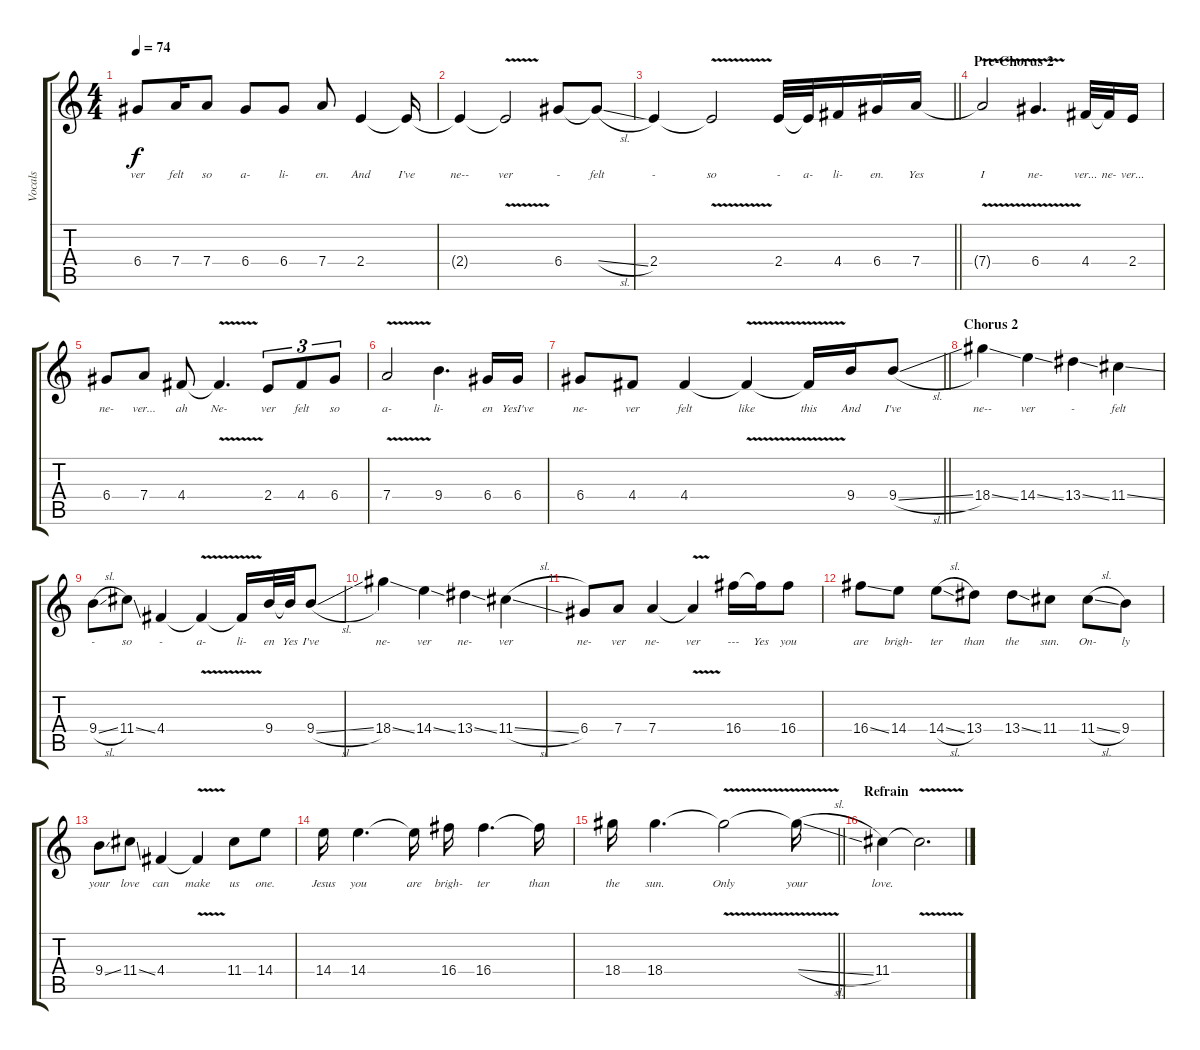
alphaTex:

\track ("Vocals" "Vocals") {instrument distortionguitar}
\staff {score tabs}
\tuning (E4 B3 G3 D3 A2 E2) {hide}
\ts (4 4)
\tempo 74
\clef g2
\ks c
6.4.8{lyrics (0 "ver") lyrics (1 "") lyrics (2 "") lyrics (3 "") lyrics (4 "") dy f} 7.4.16{lyrics (0 "felt") lyrics (1 "") lyrics (2 "") lyrics (3 "") lyrics (4 "")} 7.4.8{lyrics (0 "so") lyrics (1 "") lyrics (2 "") lyrics (3 "") lyrics (4 "")} 6.4.8{lyrics (0 "a-") lyrics (1 "") lyrics (2 "") lyrics (3 "") lyrics (4 "")} 6.4.8{lyrics (0 "li-") lyrics (1 "") lyrics (2 "") lyrics (3 "") lyrics (4 "")} 7.4.8{lyrics (0 "en.") lyrics (1 "") lyrics (2 "") lyrics (3 "") lyrics (4 "")} 2.4.4{lyrics (0 "And") lyrics (1 "") lyrics (2 "") lyrics (3 "") lyrics (4 "")} 2.4{t}.16{lyrics (0 "I’ve") lyrics (1 "") lyrics (2 "") lyrics (3 "") lyrics (4 "")} |
2.4{t}.4{lyrics (0 "ne--") lyrics (1 "") lyrics (2 "") lyrics (3 "") lyrics (4 "")} 2.4{v t}.2{lyrics (0 "ver") lyrics (1 "") lyrics (2 "") lyrics (3 "") lyrics (4 "")} 6.4.8{lyrics (0 "-") lyrics (1 "") lyrics (2 "") lyrics (3 "") lyrics (4 "")} 6.4{sl t}.8{lyrics (0 "felt") lyrics (1 "") lyrics (2 "") lyrics (3 "") lyrics (4 "")} |
\barLineRight lightlight
2.4.4{lyrics (0 "-") lyrics (1 "") lyrics (2 "") lyrics (3 "") lyrics (4 "")} 2.4{v t}.2{lyrics (0 "so") lyrics (1 "") lyrics (2 "") lyrics (3 "") lyrics (4 "")} 2.4.32{lyrics (0 "-") lyrics (1 "") lyrics (2 "") lyrics (3 "") lyrics (4 "")} 2.4{t}.32{lyrics (0 "a-") lyrics (1 "") lyrics (2 "") lyrics (3 "") lyrics (4 "")} 4.4.16{lyrics (0 "li-") lyrics (1 "") lyrics (2 "") lyrics (3 "") lyrics (4 "")} 6.4.16{lyrics (0 "en.") lyrics (1 "") lyrics (2 "") lyrics (3 "") lyrics (4 "")} 7.4.16{lyrics (0 "Yes") lyrics (1 "") lyrics (2 "") lyrics (3 "") lyrics (4 "")} |
\section ("" "Pre-Chorus 2")
7.4{v t}.2{lyrics (0 "I") lyrics (1 "") lyrics (2 "") lyrics (3 "") lyrics (4 "")} 6.4{v}.4{d lyrics (0 "ne-") lyrics (1 "") lyrics (2 "") lyrics (3 "") lyrics (4 "")} 4.4.32{lyrics (0 "ver...") lyrics (1 "") lyrics (2 "") lyrics (3 "") lyrics (4 "")} 4.4{t}.32{lyrics (0 "ne-") lyrics (1 "") lyrics (2 "") lyrics (3 "") lyrics (4 "")} 2.4.16{lyrics (0 "ver...") lyrics (1 "") lyrics (2 "") lyrics (3 "") lyrics (4 "")} |
6.4.8{lyrics (0 "ne-") lyrics (1 "") lyrics (2 "") lyrics (3 "") lyrics (4 "")} 7.4.8{lyrics (0 "ver...") lyrics (1 "") lyrics (2 "") lyrics (3 "") lyrics (4 "")} 4.4.8{lyrics (0 "ah") lyrics (1 "") lyrics (2 "") lyrics (3 "") lyrics (4 "")} 4.4{v t}.4{d lyrics (0 "Ne-") lyrics (1 "") lyrics (2 "") lyrics (3 "") lyrics (4 "")} 2.4.8{tu (3 2) lyrics (0 "ver") lyrics (1 "") lyrics (2 "") lyrics (3 "") lyrics (4 "")} 4.4.8{tu (3 2) lyrics (0 "felt") lyrics (1 "") lyrics (2 "") lyrics (3 "") lyrics (4 "")} 6.4.8{tu (3 2) lyrics (0 "so") lyrics (1 "") lyrics (2 "") lyrics (3 "") lyrics (4 "")} |
7.4{v}.2{lyrics (0 "a-") lyrics (1 "") lyrics (2 "") lyrics (3 "") lyrics (4 "")} 9.4.4{d lyrics (0 "li-") lyrics (1 "") lyrics (2 "") lyrics (3 "") lyrics (4 "")} 6.4.16{lyrics (0 "en") lyrics (1 "") lyrics (2 "") lyrics (3 "") lyrics (4 "")} 6.4.16{lyrics (0 "YesI've") lyrics (1 "") lyrics (2 "") lyrics (3 "") lyrics (4 "")} |
\barLineRight lightlight
6.4.8{lyrics (0 "ne-") lyrics (1 "") lyrics (2 "") lyrics (3 "") lyrics (4 "")} 4.4.8{lyrics (0 "ver") lyrics (1 "") lyrics (2 "") lyrics (3 "") lyrics (4 "")} 4.4.4{lyrics (0 "felt") lyrics (1 "") lyrics (2 "") lyrics (3 "") lyrics (4 "")} 4.4{v t}.4{lyrics (0 "like") lyrics (1 "") lyrics (2 "") lyrics (3 "") lyrics (4 "")} 4.4{t}.16{lyrics (0 "this") lyrics (1 "") lyrics (2 "") lyrics (3 "") lyrics (4 "")} 9.4.16{lyrics (0 "And") lyrics (1 "") lyrics (2 "") lyrics (3 "") lyrics (4 "")} 9.4{sl}.8{lyrics (0 "I've") lyrics (1 "") lyrics (2 "") lyrics (3 "") lyrics (4 "")} |
\section ("" "Chorus 2")
18.4{ss}.4{lyrics (0 "ne--") lyrics (1 "") lyrics (2 "") lyrics (3 "") lyrics (4 "") volume 16} 14.4{ss}.4{lyrics (0 "ver") lyrics (1 "") lyrics (2 "") lyrics (3 "") lyrics (4 "")} 13.4{ss}.4{lyrics (0 "-") lyrics (1 "") lyrics (2 "") lyrics (3 "") lyrics (4 "")} 11.4{ss}.4{lyrics (0 "felt") lyrics (1 "") lyrics (2 "") lyrics (3 "") lyrics (4 "")} |
9.4{sl}.8{lyrics (0 "-") lyrics (1 "") lyrics (2 "") lyrics (3 "") lyrics (4 "")} 11.4{ss}.8{lyrics (0 "so") lyrics (1 "") lyrics (2 "") lyrics (3 "") lyrics (4 "")} 4.4.4{lyrics (0 "-") lyrics (1 "") lyrics (2 "") lyrics (3 "") lyrics (4 "")} 4.4{v t}.4{lyrics (0 "a-") lyrics (1 "") lyrics (2 "") lyrics (3 "") lyrics (4 "")} 4.4{t}.16{lyrics (0 "li-") lyrics (1 "") lyrics (2 "") lyrics (3 "") lyrics (4 "")} 9.4.32{lyrics (0 "en") lyrics (1 "") lyrics (2 "") lyrics (3 "") lyrics (4 "")} 9.4{t}.32{lyrics (0 "Yes") lyrics (1 "") lyrics (2 "") lyrics (3 "") lyrics (4 "")} 9.4{sl}.8{lyrics (0 "I've") lyrics (1 "") lyrics (2 "") lyrics (3 "") lyrics (4 "")} |
18.4{ss}.4{lyrics (0 "ne-") lyrics (1 "") lyrics (2 "") lyrics (3 "") lyrics (4 "")} 14.4{ss}.4{lyrics (0 "ver") lyrics (1 "") lyrics (2 "") lyrics (3 "") lyrics (4 "")} 13.4{ss}.4{lyrics (0 "ne-") lyrics (1 "") lyrics (2 "") lyrics (3 "") lyrics (4 "")} 11.4{sl}.4{lyrics (0 "ver") lyrics (1 "") lyrics (2 "") lyrics (3 "") lyrics (4 "")} |
6.4.8{lyrics (0 "ne-") lyrics (1 "") lyrics (2 "") lyrics (3 "") lyrics (4 "")} 7.4.8{lyrics (0 "ver") lyrics (1 "") lyrics (2 "") lyrics (3 "") lyrics (4 "")} 7.4.4{lyrics (0 "ne-") lyrics (1 "") lyrics (2 "") lyrics (3 "") lyrics (4 "")} 7.4{v t}.4{lyrics (0 "ver") lyrics (1 "") lyrics (2 "") lyrics (3 "") lyrics (4 "")} 16.4.16{lyrics (0 "---") lyrics (1 "") lyrics (2 "") lyrics (3 "") lyrics (4 "")} 16.4{t}.16{lyrics (0 "Yes") lyrics (1 "") lyrics (2 "") lyrics (3 "") lyrics (4 "")} 16.4.8{lyrics (0 "you") lyrics (1 "") lyrics (2 "") lyrics (3 "") lyrics (4 "")} |
16.4{ss}.8{lyrics (0 "are") lyrics (1 "") lyrics (2 "") lyrics (3 "") lyrics (4 "")} 14.4.8{lyrics (0 "brigh-") lyrics (1 "") lyrics (2 "") lyrics (3 "") lyrics (4 "")} 14.4{sl}.8{lyrics (0 "ter") lyrics (1 "") lyrics (2 "") lyrics (3 "") lyrics (4 "")} 13.4.8{lyrics (0 "than") lyrics (1 "") lyrics (2 "") lyrics (3 "") lyrics (4 "")} 13.4{ss}.8{lyrics (0 "the") lyrics (1 "") lyrics (2 "") lyrics (3 "") lyrics (4 "")} 11.4.8{lyrics (0 "sun.") lyrics (1 "") lyrics (2 "") lyrics (3 "") lyrics (4 "")} 11.4{sl}.8{lyrics (0 "On-") lyrics (1 "") lyrics (2 "") lyrics (3 "") lyrics (4 "")} 9.4.8{lyrics (0 "ly") lyrics (1 "") lyrics (2 "") lyrics (3 "") lyrics (4 "")} |
9.4{ss}.8{lyrics (0 "your") lyrics (1 "") lyrics (2 "") lyrics (3 "") lyrics (4 "")} 11.4{ss}.8{lyrics (0 "love") lyrics (1 "") lyrics (2 "") lyrics (3 "") lyrics (4 "")} 4.4.4{lyrics (0 "can") lyrics (1 "") lyrics (2 "") lyrics (3 "") lyrics (4 "")} 4.4{v t}.4{lyrics (0 "make") lyrics (1 "") lyrics (2 "") lyrics (3 "") lyrics (4 "")} 11.4.8{lyrics (0 "us") lyrics (1 "") lyrics (2 "") lyrics (3 "") lyrics (4 "")} 14.4.8{lyrics (0 "one.") lyrics (1 "") lyrics (2 "") lyrics (3 "") lyrics (4 "")} |
14.4.16{lyrics (0 "Jesus") lyrics (1 "") lyrics (2 "") lyrics (3 "") lyrics (4 "")} 14.4.4{d lyrics (0 "you") lyrics (1 "") lyrics (2 "") lyrics (3 "") lyrics (4 "")} 14.4{t}.16{lyrics (0 "are") lyrics (1 "") lyrics (2 "") lyrics (3 "") lyrics (4 "")} 16.4.16{lyrics (0 "brigh-") lyrics (1 "") lyrics (2 "") lyrics (3 "") lyrics (4 "")} 16.4.4{d lyrics (0 "ter") lyrics (1 "") lyrics (2 "") lyrics (3 "") lyrics (4 "")} 16.4{t}.16{lyrics (0 "than") lyrics (1 "") lyrics (2 "") lyrics (3 "") lyrics (4 "")} |
\barLineRight lightlight
18.4.16{lyrics (0 "the") lyrics (1 "") lyrics (2 "") lyrics (3 "") lyrics (4 "")} 18.4.4{d lyrics (0 "sun.") lyrics (1 "") lyrics (2 "") lyrics (3 "") lyrics (4 "")} 18.4{v t}.2{lyrics (0 "Only") lyrics (1 "") lyrics (2 "") lyrics (3 "") lyrics (4 "")} 18.4{sl t}.16{lyrics (0 "your") lyrics (1 "") lyrics (2 "") lyrics (3 "") lyrics (4 "")} |
\section ("" "Refrain")
11.4.4{lyrics (0 "love.") lyrics (1 "") lyrics (2 "") lyrics (3 "") lyrics (4 "")} 11.4{v t}.2{d}
